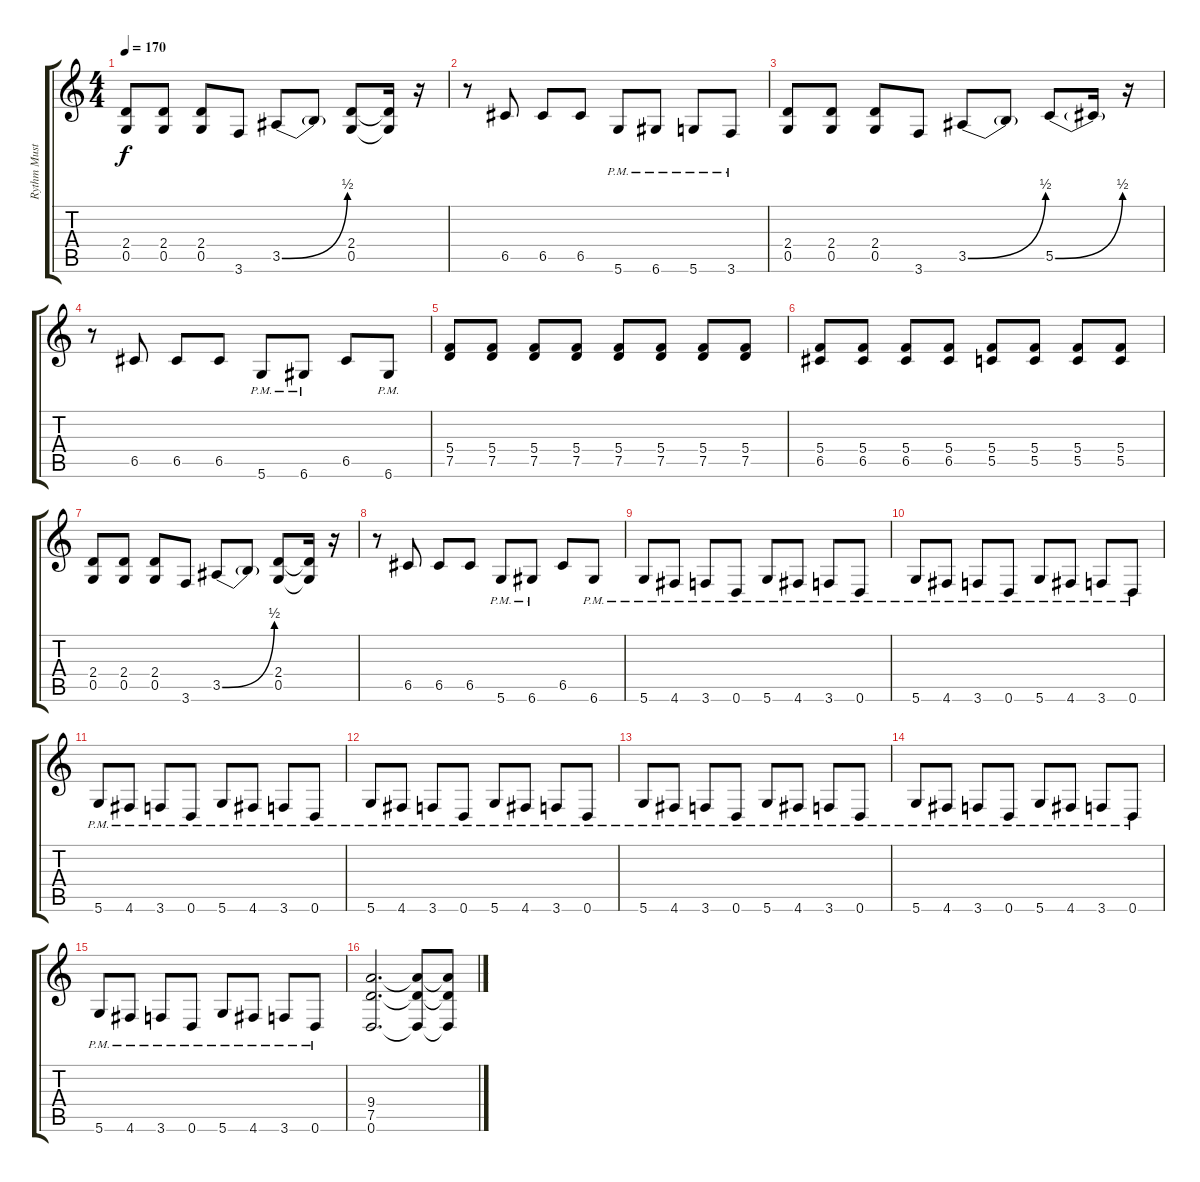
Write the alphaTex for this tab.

\track ("Rythm Mustaine" "Rythm Must") {instrument distortionguitar}
\staff {score tabs}
\tuning (D4 A3 F3 C3 G2 D2) {hide}
\ts (4 4)
\tempo 170
\clef g2
\ks c
(2.4 0.5).8{dy f} (2.4 0.5).8 (2.4 0.5).8 3.6.8 3.5{be (bend 0 0 60 2)}.8 3.5{t}.8 (2.4 0.5).8 (2.4{t} 0.5{t}).16 r.16 |
r.8 6.5.8 6.5.8 6.5.8 5.6{pm}.8 6.6{pm}.8 5.6{pm}.8 3.6{pm}.8 |
(2.4 0.5).8 (2.4 0.5).8 (2.4 0.5).8 3.6.8 3.5{be (bend 0 0 60 2)}.8 3.5{t}.8 5.5{be (bend 0 0 60 2)}.8 5.5{t}.16 r.16 |
r.8 6.5.8 6.5.8 6.5.8 5.6{pm}.8 6.6{pm}.8 6.5.8 6.6{pm}.8 |
(5.4 7.5).8 (5.4 7.5).8 (5.4 7.5).8 (5.4 7.5).8 (5.4 7.5).8 (5.4 7.5).8 (5.4 7.5).8 (5.4 7.5).8 |
(5.4 6.5).8 (5.4 6.5).8 (5.4 6.5).8 (5.4 6.5).8 (5.4 5.5).8 (5.4 5.5).8 (5.4 5.5).8 (5.4 5.5).8 |
(2.4 0.5).8 (2.4 0.5).8 (2.4 0.5).8 3.6.8 3.5{be (bend 0 0 60 2)}.8 3.5{t}.8 (2.4 0.5).8 (2.4{t} 0.5{t}).16 r.16 |
r.8 6.5.8 6.5.8 6.5.8 5.6{pm}.8 6.6{pm}.8 6.5.8 6.6{pm}.8 |
5.6{pm}.8 4.6{pm}.8 3.6{pm}.8 0.6{pm}.8 5.6{pm}.8 4.6{pm}.8 3.6{pm}.8 0.6{pm}.8 |
5.6{pm}.8 4.6{pm}.8 3.6{pm}.8 0.6{pm}.8 5.6{pm}.8 4.6{pm}.8 3.6{pm}.8 0.6{pm}.8 |
5.6{pm}.8 4.6{pm}.8 3.6{pm}.8 0.6{pm}.8 5.6{pm}.8 4.6{pm}.8 3.6{pm}.8 0.6{pm}.8 |
5.6{pm}.8 4.6{pm}.8 3.6{pm}.8 0.6{pm}.8 5.6{pm}.8 4.6{pm}.8 3.6{pm}.8 0.6{pm}.8 |
5.6{pm}.8 4.6{pm}.8 3.6{pm}.8 0.6{pm}.8 5.6{pm}.8 4.6{pm}.8 3.6{pm}.8 0.6{pm}.8 |
5.6{pm}.8 4.6{pm}.8 3.6{pm}.8 0.6{pm}.8 5.6{pm}.8 4.6{pm}.8 3.6{pm}.8 0.6{pm}.8 |
5.6{pm}.8 4.6{pm}.8 3.6{pm}.8 0.6{pm}.8 5.6{pm}.8 4.6{pm}.8 3.6{pm}.8 0.6{pm}.8 |
(9.4 7.5 0.6).2{d} (9.4{t} 7.5{t} 0.6{t}).8 (9.4{t} 7.5{t} 0.6{t}).8
